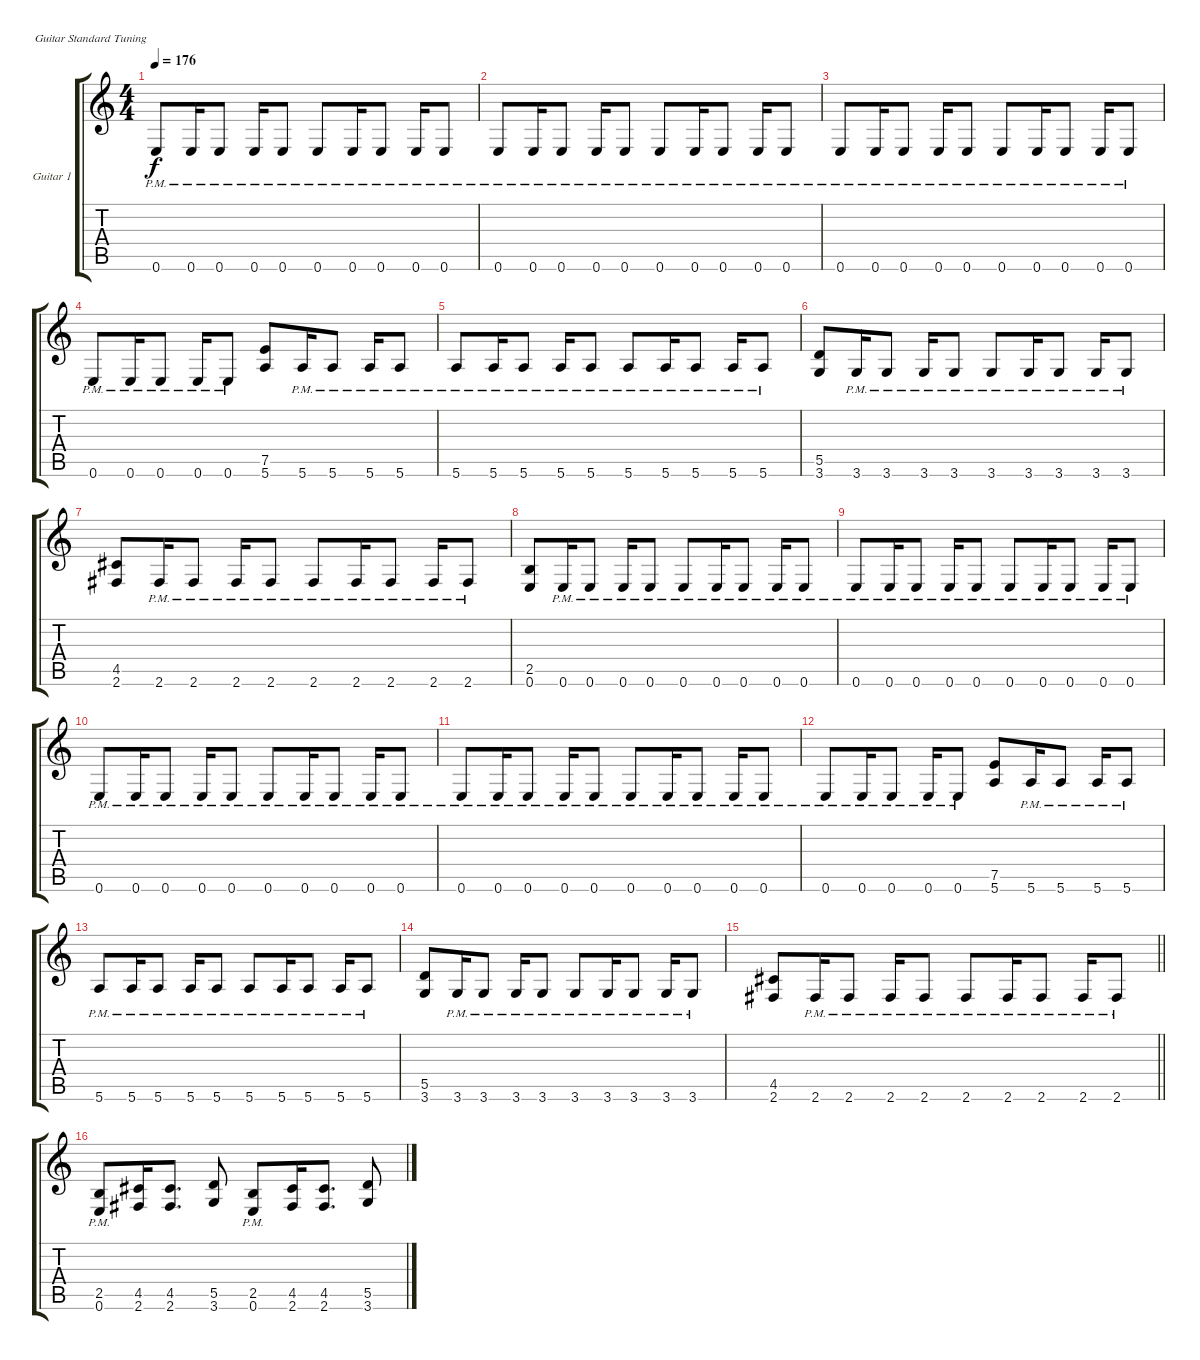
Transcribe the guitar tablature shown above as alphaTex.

\bracketExtendMode groupsimilarinstruments
\firstSystemTrackNameOrientation horizontal
\otherSystemsTrackNameOrientation horizontal
\track ("Guitar 1" "Guitar 1") {instrument overdrivenguitar}
\staff {score tabs}
\tuning (E4 B3 G3 D3 A2 E2)
\ts (4 4)
\tempo 176
\clef g2
\ks c
0.6{pm}.8{dy f} 0.6{pm}.16 0.6{pm}.8 0.6{pm}.16 0.6{pm}.8 0.6{pm}.8 0.6{pm}.16 0.6{pm}.8 0.6{pm}.16 0.6{pm}.8 |
0.6{pm}.8 0.6{pm}.16 0.6{pm}.8 0.6{pm}.16 0.6{pm}.8 0.6{pm}.8 0.6{pm}.16 0.6{pm}.8 0.6{pm}.16 0.6{pm}.8 |
0.6{pm}.8 0.6{pm}.16 0.6{pm}.8 0.6{pm}.16 0.6{pm}.8 0.6{pm}.8 0.6{pm}.16 0.6{pm}.8 0.6{pm}.16 0.6{pm}.8 |
0.6{pm}.8 0.6{pm}.16 0.6{pm}.8 0.6{pm}.16 0.6{pm}.8 (7.5 5.6).8 5.6{pm}.16 5.6{pm}.8 5.6{pm}.16 5.6{pm}.8 |
5.6{pm}.8 5.6{pm}.16 5.6{pm}.8 5.6{pm}.16 5.6{pm}.8 5.6{pm}.8 5.6{pm}.16 5.6{pm}.8 5.6{pm}.16 5.6{pm}.8 |
(5.5 3.6).8 3.6{pm}.16 3.6{pm}.8 3.6{pm}.16 3.6{pm}.8 3.6{pm}.8 3.6{pm}.16 3.6{pm}.8 3.6{pm}.16 3.6{pm}.8 |
(4.5 2.6).8 2.6{pm}.16 2.6{pm}.8 2.6{pm}.16 2.6{pm}.8 2.6{pm}.8 2.6{pm}.16 2.6{pm}.8 2.6{pm}.16 2.6{pm}.8 |
(2.5 0.6).8 0.6{pm}.16 0.6{pm}.8 0.6{pm}.16 0.6{pm}.8 0.6{pm}.8 0.6{pm}.16 0.6{pm}.8 0.6{pm}.16 0.6{pm}.8 |
0.6{pm}.8 0.6{pm}.16 0.6{pm}.8 0.6{pm}.16 0.6{pm}.8 0.6{pm}.8 0.6{pm}.16 0.6{pm}.8 0.6{pm}.16 0.6{pm}.8 |
0.6{pm}.8 0.6{pm}.16 0.6{pm}.8 0.6{pm}.16 0.6{pm}.8 0.6{pm}.8 0.6{pm}.16 0.6{pm}.8 0.6{pm}.16 0.6{pm}.8 |
0.6{pm}.8 0.6{pm}.16 0.6{pm}.8 0.6{pm}.16 0.6{pm}.8 0.6{pm}.8 0.6{pm}.16 0.6{pm}.8 0.6{pm}.16 0.6{pm}.8 |
0.6{pm}.8 0.6{pm}.16 0.6{pm}.8 0.6{pm}.16 0.6{pm}.8 (7.5 5.6).8 5.6{pm}.16 5.6{pm}.8 5.6{pm}.16 5.6{pm}.8 |
5.6{pm}.8 5.6{pm}.16 5.6{pm}.8 5.6{pm}.16 5.6{pm}.8 5.6{pm}.8 5.6{pm}.16 5.6{pm}.8 5.6{pm}.16 5.6{pm}.8 |
(5.5 3.6).8 3.6{pm}.16 3.6{pm}.8 3.6{pm}.16 3.6{pm}.8 3.6{pm}.8 3.6{pm}.16 3.6{pm}.8 3.6{pm}.16 3.6{pm}.8 |
\barLineRight lightlight
(4.5 2.6).8 2.6{pm}.16 2.6{pm}.8 2.6{pm}.16 2.6{pm}.8 2.6{pm}.8 2.6{pm}.16 2.6{pm}.8 2.6{pm}.16 2.6{pm}.8 |
(0.6{pm} 2.5{pm}).8 (4.5 2.6).16 (4.5 2.6).8{d} (5.5 3.6).8 (2.5{pm} 0.6{pm}).8 (4.5 2.6).16 (4.5 2.6).8{d} (5.5 3.6).8
